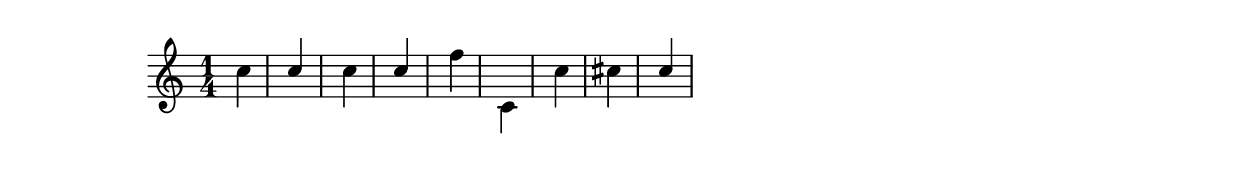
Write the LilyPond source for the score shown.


\version "1.9.1"
\header {
texidoc = "Downstem notes following a barline are
printed with some extra space. This is an optical correction similar
to juxtaposed stems.

Accidentals after the barline get some space as well.
"
}

sd = \property Voice.Stem \set #'direction = #-1
su = \property Voice.Stem \set #'direction = #1
\score { \notes\relative c''
{

%\property Staff.StaffSpacing \override #'stem-spacing-correction = #10
%\property Staff.NoteSpacing \override #'stem-spacing-correction = #10

\time 1/4 \sd c4 \su c4
\sd c4 \su c4
\sd f c,4  c'4 cis4 \stemUp c4
}
\paper { raggedright = ##t}
}

